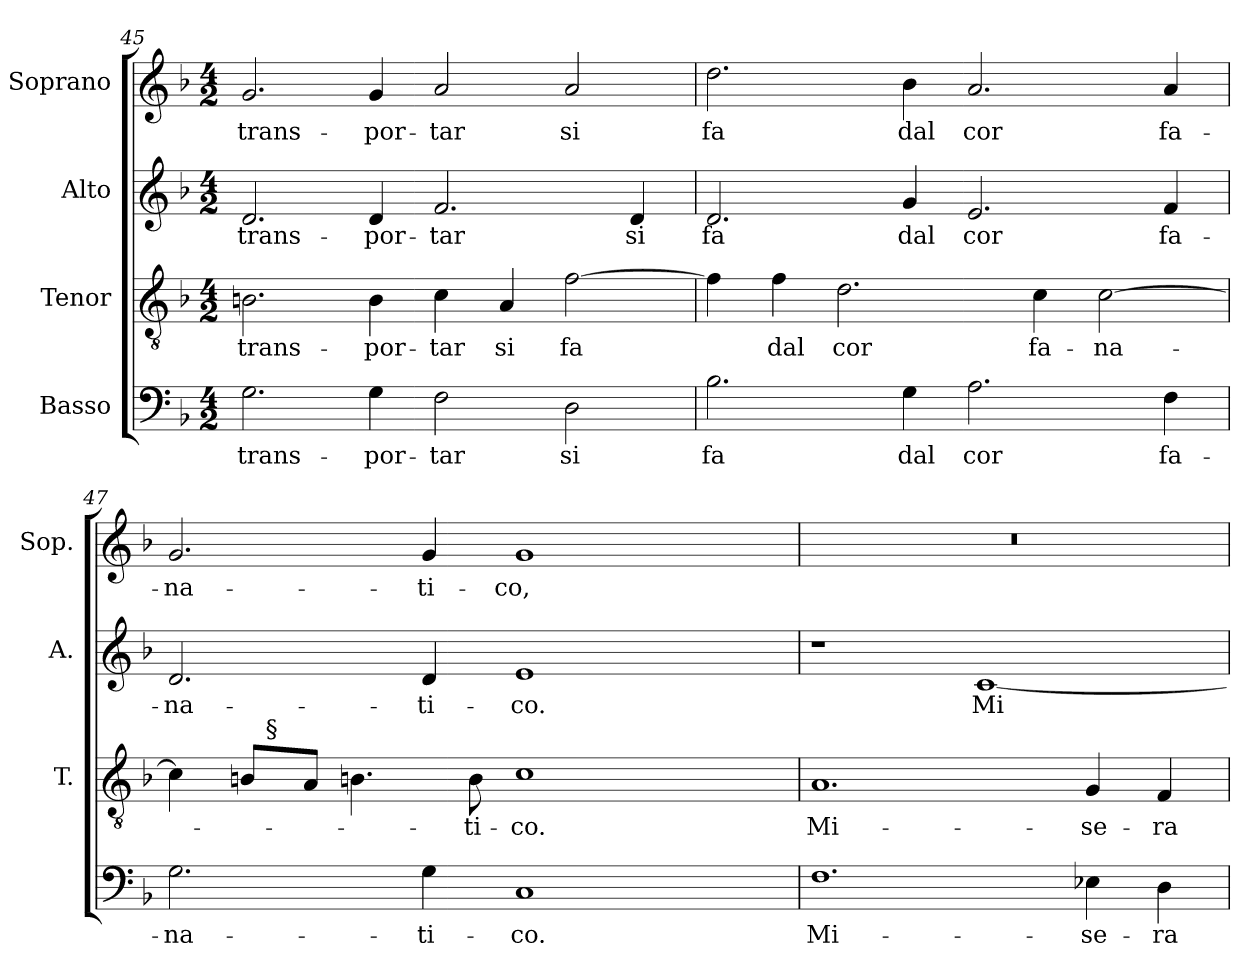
**kern	**text	**kern	**text	**kern	**text	**kern	**text
*part4	*part4	*part3	*part3	*part2	*part2	*part1	*part1
*staff4	*staff4	*staff3	*staff3	*staff2	*staff2	*staff1	*staff1
*I"Basso	*	*I"Tenor	*	*I"Alto	*	*I"Soprano	*
*	*	*I'T.	*	*I'A.	*	*I'Sop.	*
!!LO:LB:g=z
*clefF4	*	*clefGv2	*	*clefG2	*	*clefG2	*
*	*	*ITrd7c12	*	*	*	*	*
*k[b-]	*	*k[b-]	*	*k[b-]	*	*k[b-]	*
*F:	*	*F:	*	*F:	*	*F:	*
*M4/2	*	*M4/2	*	*M4/2	*	*M4/2	*
=45	=45	=45	=45	=45	=45	=45	=45
!	!LO:LY:b:color=#000000	!	!	!	!	!	!
!	!	!	!LO:LY:b:color=#000000	!	!	!	!
!	!	!	!	!	!LO:LY:b:color=#000000	!	!
!	!	!	!	!	!	!	!LO:LY:b:color=#000000
2.Gi\	trans-	2.BBni\	trans-	2.di/	trans-	2.gi/	trans-
!	!LO:LY:b:color=#000000	!	!	!	!	!	!
!	!	!	!LO:LY:b:color=#000000	!	!	!	!
!	!	!	!	!	!LO:LY:b:color=#000000	!	!
!	!	!	!	!	!	!	!LO:LY:b:color=#000000
4Gi\	-por-	4BBi\	-por-	4di/	-por-	4gi/	-por-
!	!LO:LY:b:color=#000000	!	!	!	!	!	!
!	!	!	!LO:LY:b:color=#000000	!	!	!	!
!	!	!	!	!	!LO:LY:b:color=#000000	!	!
!	!	!	!	!	!	!	!LO:LY:b:color=#000000
2Fi\	-tar	4Ci\	-tar	2.fi/	-tar	2ai/	-tar
!	!	!	!LO:LY:b:color=#000000	!	!	!	!
.	.	4AAi/	si	.	.	.	.
!	!LO:LY:b:color=#000000	!	!	!	!	!	!
!	!	!	!LO:LY:b:color=#000000	!	!	!	!
!	!	!	!	!	!	!	!LO:LY:b:color=#000000
2Di\	si	[>2Fi\	fa	.	.	2ai/	si
!	!	!	!	!	!LO:LY:b:color=#000000	!	!
.	.	.	.	4di/	si	.	.
=46	=46	=46	=46	=46	=46	=46	=46
!	!LO:LY:b:color=#000000	!	!	!	!	!	!
!	!	!	!	!	!LO:LY:b:color=#000000	!	!
!	!	!	!	!	!	!	!LO:LY:b:color=#000000
2.B-i\	fa	4Fi\]	.	2.di/	fa	2.ddi\	fa
!	!	!	!LO:LY:b:color=#000000	!	!	!	!
.	.	4Fi\	dal	.	.	.	.
!	!	!	!LO:LY:b:color=#000000	!	!	!	!
.	.	2.Di\	cor	.	.	.	.
!	!LO:LY:b:color=#000000	!	!	!	!	!	!
!	!	!	!	!	!LO:LY:b:color=#000000	!	!
!	!	!	!	!	!	!	!LO:LY:b:color=#000000
4Gi\	dal	.	.	4gi/	dal	4b-i\	dal
!	!LO:LY:b:color=#000000	!	!	!	!	!	!
!	!	!	!	!	!LO:LY:b:color=#000000	!	!
!	!	!	!	!	!	!	!LO:LY:b:color=#000000
2.Ai\	cor	.	.	2.ei/	cor	2.ai/	cor
!	!	!	!LO:LY:b:color=#000000	!	!	!	!
.	.	4Ci\	fa-	.	.	.	.
!	!	!	!LO:LY:b:color=#000000	!	!	!	!
.	.	[>2Ci\	-na-	.	.	.	.
!	!LO:LY:b:color=#000000	!	!	!	!	!	!
!	!	!	!	!	!LO:LY:b:color=#000000	!	!
!	!	!	!	!	!	!	!LO:LY:b:color=#000000
4Fi\	fa-	.	.	4fi/	fa-	4ai/	fa-
=47	=47	=47	=47	=47	=47	=47	=47
!	!LO:LY:b:color=#000000	!	!	!	!	!	!
!	!	!	!	!	!LO:LY:b:color=#000000	!	!
!	!	!	!	!	!	!	!LO:LY:b:color=#000000
*	*	*^	*	*	*	*	*
2.Gi\	-na-	4Ci\]	4ryy	.	2.di/	-na-	2.gi/	-na-
.	.	8BBi/L	32ryy	.	.	.	.	.
.	.	.	256ryy	.	.	.	.	.
!	!	!	!LO:TX:a:t=§	!	!	!	!	!
.	.	.	1ryy	.	.	.	.	.
.	.	8AAi/J	.	.	.	.	.	.
.	.	4.BBni\	.	.	.	.	.	.
!	!LO:LY:b:color=#000000	!	!	!	!	!	!	!
!	!	!	!	!	!	!LO:LY:b:color=#000000	!	!
!	!	!	!	!	!	!	!	!LO:LY:b:color=#000000
4Gi\	-ti-	.	.	.	4di/	-ti-	4gi/	-ti-
!	!	!	!	!LO:LY:b:color=#000000	!	!	!	!
.	.	8BBi\	.	-ti-	.	.	.	.
!	!LO:LY:b:color=#000000	!	!	!	!	!	!	!
!	!	!	!	!LO:LY:b:color=#000000	!	!	!	!
!	!	!	!	!	!	!LO:LY:b:color=#000000	!	!
!	!	!	!	!	!	!	!	!LO:LY:b:color=#000000
1Ci	-co.	1Ci	.	-co.	1ei	-co.	1gi	-co,
.	.	.	2ryy	.	.	.	.	.
.	.	.	8ryy	.	.	.	.	.
.	.	.	16ryy	.	.	.	.	.
.	.	.	64..ryy	.	.	.	.	.
*	*	*v	*v	*	*	*	*	*
=48	=48	=48	=48	=48	=48	=48	=48
*	*	*^	*	*	*	*	*
!	!LO:LY:b:color=#000000	!	!	!	!	!	!	!
*	*	*v	*v	*	*	*	*	*
*	*	*^	*	*	*	*	*
!	!	!	!	!LO:LY:b:color=#000000	!	!	!LO:N:vis=1	!
*	*	*v	*v	*	*	*	*	*
1.Fi	Mi-	1.AAi	Mi-	1r	.	0r	.
!	!	!	!	!	!LO:LY:b:color=#000000	!	!
.	.	.	.	[<1ci	Mi-	.	.
!	!LO:LY:b:color=#000000	!	!	!	!	!	!
!	!	!	!LO:LY:b:color=#000000	!	!	!	!
4E-Xi\	-se-	4GGi/	-se-	.	.	.	.
!	!LO:LY:b:color=#000000	!	!	!	!	!	!
!	!	!	!LO:LY:b:color=#000000	!	!	!	!
4Di\	-ra	4FFi/	-ra	.	.	.	.
=	=	=	=	=	=	=	=
*-	*-	*-	*-	*-	*-	*-	*-
